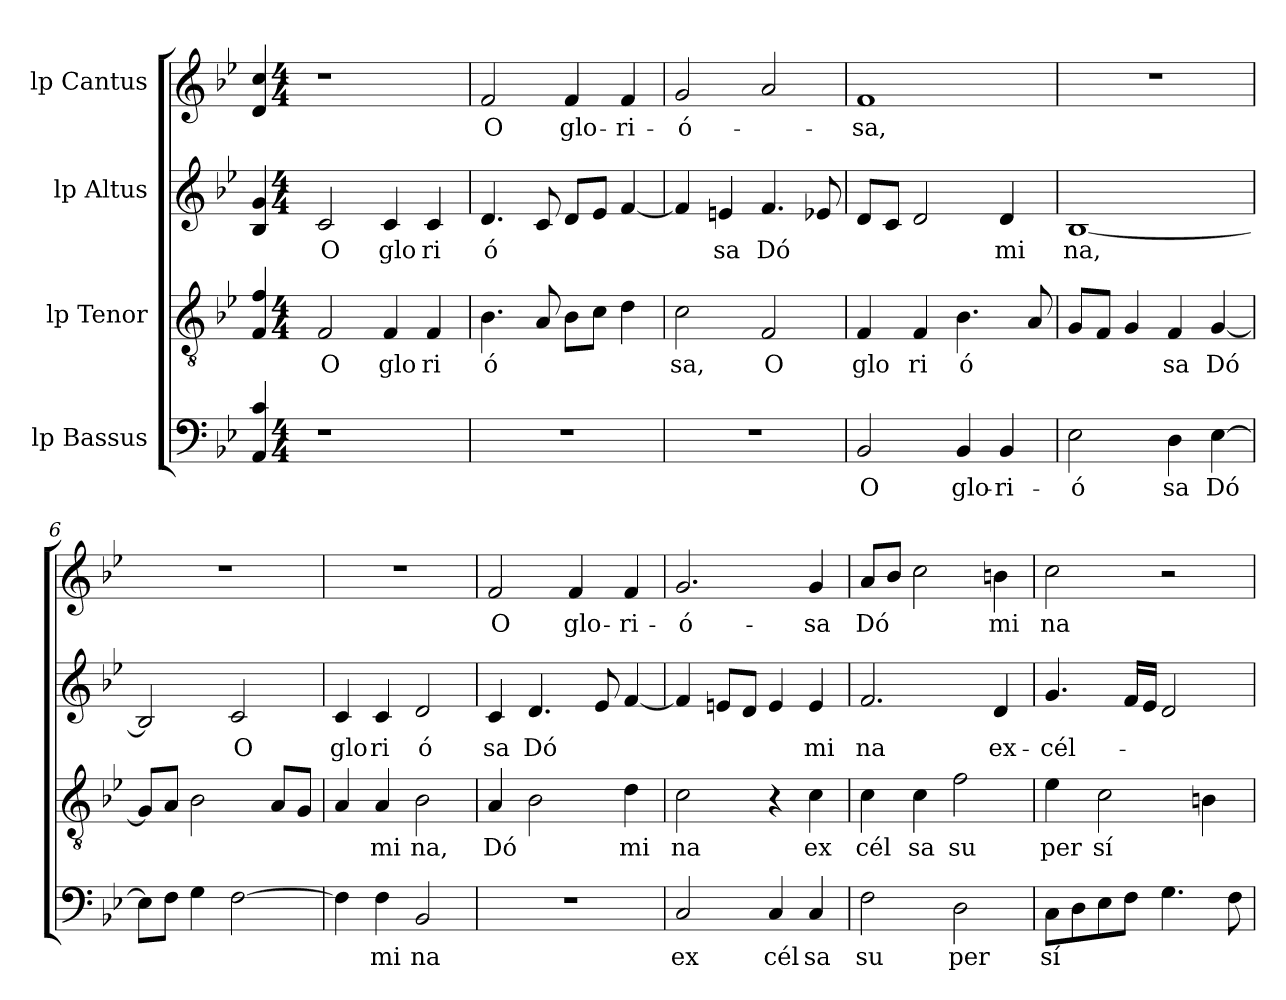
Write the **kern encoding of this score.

**kern	**text	**kern	**text	**kern	**text	**kern	**text
*part4	*part4	*part3	*part3	*part2	*part2	*part1	*part1
*staff4	*staff4	*staff3	*staff3	*staff2	*staff2	*staff1	*staff1
*I"lp Bassus	*	*I"lp Tenor	*	*I"lp Altus	*	*I"lp Cantus	*
!!LO:PB:g=z
*stria5	*	*stria5	*	*stria5	*	*stria5	*
*clefF4	*	*clefGv2	*	*clefG2	*	*clefG2	*
*k[b-e-]	*	*k[b-e-]	*	*k[b-e-]	*	*k[b-e-]	*
*B-:	*	*B-:	*	*B-:	*	*B-:	*
=1	=1	=1	=1	=1	=1	=1	=1
4c/ 4AA/	.	4f/ 4F/	.	4g/ 4B-/	.	4cc/ 4d/	.
*M4/4	*	*M4/4	*	*M4/4	*	*M4/4	*
*met(c)	*	*met(c)	*	*met(c)	*	*met(c)	*
!	!	!	!LO:LY:b:cj	!	!LO:LY:b:cj	!	!
1r	.	2F/	O	2c/	O	1r	.
!	!	!	!LO:LY:b:cj	!	!LO:LY:b:cj	!	!
.	.	4F/	glo	4c/	glo	.	.
!	!	!	!LO:LY:b:cj	!	!LO:LY:b:cj	!	!
.	.	4F/	ri	4c/	ri	.	.
=2	=2	=2	=2	=2	=2	=2	=2
!	!	!	!LO:LY:b:cj	!	!LO:LY:b:cj	!	!LO:LY:b:cj
1r	.	4.B-\	ó	4.d/	ó	2f/	O
.	.	8A/	.	8c/	.	.	.
!	!	!	!	!	!	!	!LO:LY:b:cj
.	.	8B-\L	.	8d/L	.	4f/	glo-
.	.	8c\J	.	8e-/J	.	.	.
!	!	!	!	!	!	!	!LO:LY:b:cj
.	.	4d\	.	[<4f/	.	4f/	-ri-
=3	=3	=3	=3	=3	=3	=3	=3
!	!	!	!LO:LY:b:cj	!	!	!	!LO:LY:b:cj
1r	.	2c\	sa,	4f/]	.	2g/	-ó-
!	!	!	!	!	!LO:LY:b:cj	!	!
.	.	.	.	4en/	sa	.	.
!	!	!	!LO:LY:b:cj	!	!LO:LY:b:cj	!	!
.	.	2F/	O	4.f/	Dó	2a/	.
.	.	.	.	8e-X/	.	.	.
=4	=4	=4	=4	=4	=4	=4	=4
!	!LO:LY:b:cj	!	!LO:LY:b:cj	!	!	!	!LO:LY:b:cj
2BB-/	O	4F/	glo	8d/L	.	1f	-sa,
.	.	.	.	8c/J	.	.	.
!	!	!	!LO:LY:b:cj	!	!	!	!
.	.	4F/	ri	2d/	.	.	.
!	!LO:LY:b:cj	!	!LO:LY:b:cj	!	!	!	!
4BB-/	glo-	4.B-\	ó	.	.	.	.
!	!LO:LY:b:cj	!	!	!	!LO:LY:b:cj	!	!
4BB-/	-ri-	.	.	4d/	mi	.	.
.	.	8A/	.	.	.	.	.
!!LO:LB:g=z
=5	=5	=5	=5	=5	=5	=5	=5
!	!LO:LY:b:cj	!	!	!	!LO:LY:b:cj	!	!
2E-\	-ó	8G/L	.	[<1B-	na,	1r	.
.	.	8F/J	.	.	.	.	.
.	.	4G/	.	.	.	.	.
!	!LO:LY:b:cj	!	!LO:LY:b:cj	!	!	!	!
4D\	sa	4F/	sa	.	.	.	.
!	!LO:LY:b:cj	!	!LO:LY:b:cj	!	!	!	!
[>4E-\	Dó	[<4G/	Dó	.	.	.	.
=6	=6	=6	=6	=6	=6	=6	=6
8E-\L]	.	8G/L]	.	2B-/]	.	1r	.
8F\J	.	8A/J	.	.	.	.	.
4G\	.	2B-\	.	.	.	.	.
!	!	!	!	!	!LO:LY:b:cj	!	!
[>2F\	.	.	.	2c/	O	.	.
.	.	8A/L	.	.	.	.	.
.	.	8G/J	.	.	.	.	.
=7	=7	=7	=7	=7	=7	=7	=7
!	!	!	!	!	!LO:LY:b:cj	!	!
4F\]	.	4A/	.	4c/	glo	1r	.
!	!LO:LY:b:cj	!	!LO:LY:b:cj	!	!LO:LY:b:cj	!	!
4F\	mi	4A/	mi	4c/	ri	.	.
!	!LO:LY:b:cj	!	!LO:LY:b:cj	!	!LO:LY:b:cj	!	!
2BB-/	na	2B-\	na,	2d/	ó	.	.
=8	=8	=8	=8	=8	=8	=8	=8
!	!	!	!LO:LY:b:cj	!	!LO:LY:b:cj	!	!LO:LY:b:cj
1r	.	4A/	Dó	4c/	sa	2f/	O
!	!	!	!	!	!LO:LY:b:cj	!	!
.	.	2B-\	.	4.d/	Dó	.	.
!	!	!	!	!	!	!	!LO:LY:b:cj
.	.	.	.	.	.	4f/	glo-
.	.	.	.	8e-/	.	.	.
!	!	!	!LO:LY:b:cj	!	!	!	!LO:LY:b:cj
.	.	4d\	mi	[<4f/	.	4f/	-ri-
=9	=9	=9	=9	=9	=9	=9	=9
!	!LO:LY:b:cj	!	!LO:LY:b:cj	!	!	!	!LO:LY:b:cj
2C/	ex	2c\	na	4f/]	.	2.g/	-ó-
.	.	.	.	8en/L	.	.	.
.	.	.	.	8d/J	.	.	.
!	!LO:LY:b:cj	!	!	!	!	!	!
4C/	cél	4r	.	4e/	.	.	.
!	!LO:LY:b:cj	!	!LO:LY:b:cj	!	!LO:LY:b:cj	!	!LO:LY:b:cj
4C/	sa	4c\	ex	4e/	mi	4g/	-sa
!!LO:LB:g=z
=10	=10	=10	=10	=10	=10	=10	=10
!	!LO:LY:b:cj	!	!LO:LY:b:cj	!	!LO:LY:b:cj	!	!LO:LY:b:cj
2F\	su	4c\	cél	2.f/	na	8a/L	Dó
.	.	.	.	.	.	8b-/J	.
!	!	!	!LO:LY:b:cj	!	!	!	!
.	.	4c\	sa	.	.	2cc\	.
!	!LO:LY:b:cj	!	!LO:LY:b:cj	!	!	!	!
2D\	per	2f\	su	.	.	.	.
!	!	!	!	!	!LO:LY:b:cj	!	!LO:LY:b:cj
.	.	.	.	4d/	ex-	4bn\	mi
=11	=11	=11	=11	=11	=11	=11	=11
!	!LO:LY:b:cj	!	!LO:LY:b:cj	!	!LO:LY:b	!	!LO:LY:b:cj
8C\L	sí	4e-\	per	4.g/	-cél-	2cc\	na
8D\	.	.	.	.	.	.	.
!	!	!	!LO:LY:b:cj	!	!	!	!
8E-\	.	2c\	sí	.	.	.	.
8F\J	.	.	.	16f/L	.	.	.
.	.	.	.	16e-/J	.	.	.
4.G\	.	.	.	2d/	.	2r	.
.	.	4Bn\	.	.	.	.	.
8F\	.	.	.	.	.	.	.
=	=	=	=	=	=	=	=
*-	*-	*-	*-	*-	*-	*-	*-
